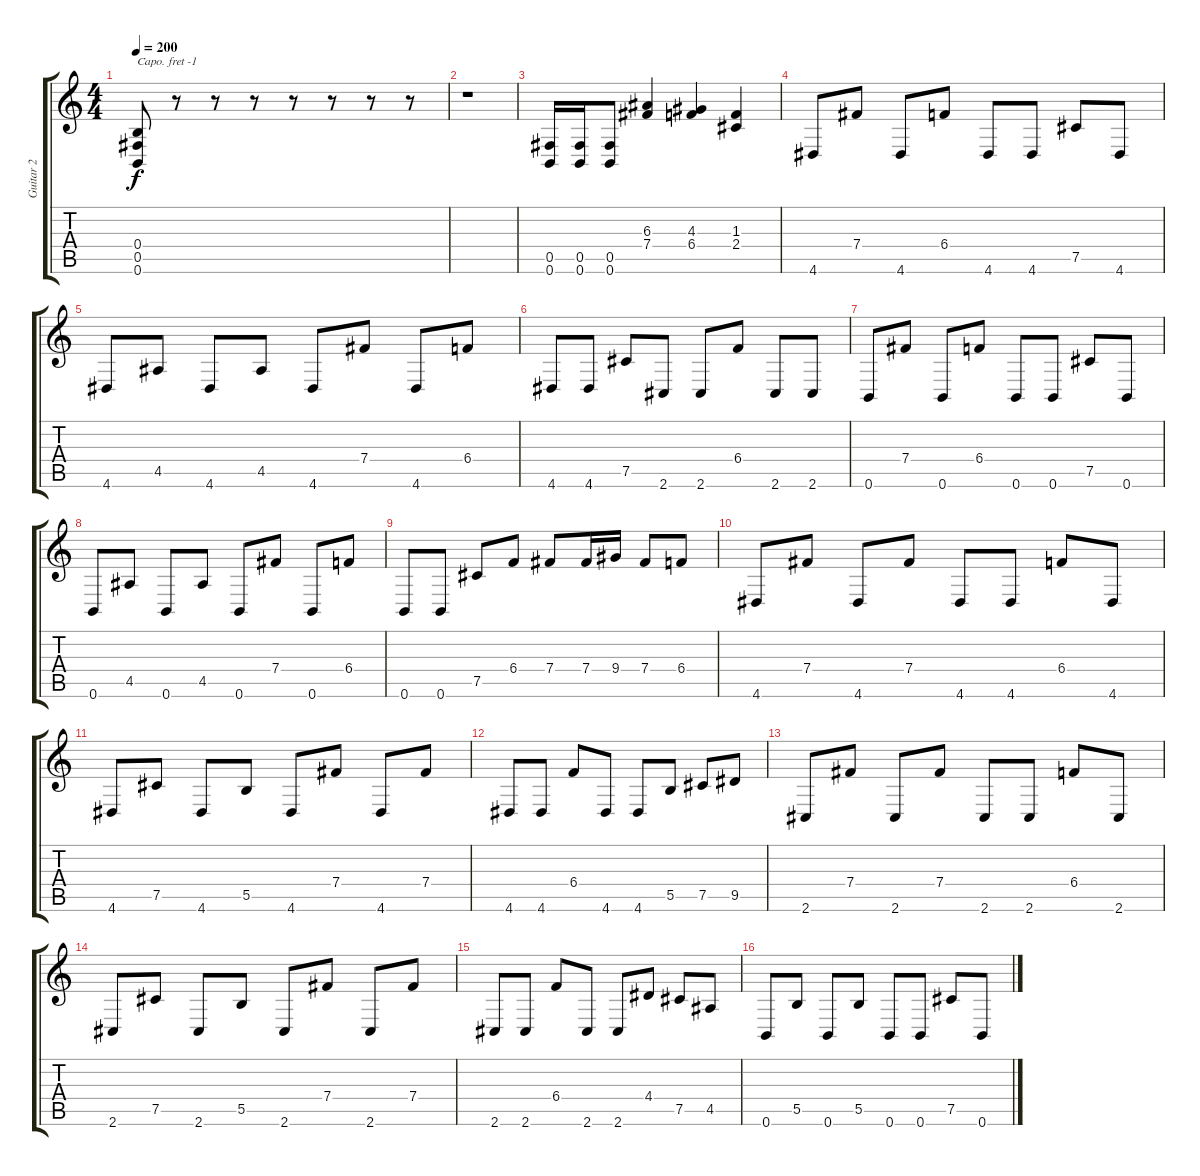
\track ("Guitar 2" "Guitar 2") {instrument distortionguitar}
\staff {score tabs}
\capo -1
\tuning (D4 A3 F3 C3 G2 C2) {hide}
\ts (4 4)
\tempo 200
\clef g2
\ks c
(0.4 0.5 0.6).8{dy f} r.8 r.8 r.8 r.8 r.8 r.8 r.8 |
r.1 |
(0.5 0.6).16 (0.5 0.6).16 (0.5 0.6).8 (6.3 7.4).4 (4.3 6.4).4 (1.3 2.4).4 |
4.6.8 7.4.8 4.6.8 6.4.8 4.6.8 4.6.8 7.5.8 4.6.8 |
4.6.8 4.5.8 4.6.8 4.5.8 4.6.8 7.4.8 4.6.8 6.4.8 |
4.6.8 4.6.8 7.5.8 2.6.8 2.6.8 6.4.8 2.6.8 2.6.8 |
0.6.8 7.4.8 0.6.8 6.4.8 0.6.8 0.6.8 7.5.8 0.6.8 |
0.6.8 4.5.8 0.6.8 4.5.8 0.6.8 7.4.8 0.6.8 6.4.8 |
0.6.8 0.6.8 7.5.8 6.4.8 7.4.8 7.4.16 9.4.16 7.4.8 6.4.8 |
4.6.8 7.4.8 4.6.8 7.4.8 4.6.8 4.6.8 6.4.8 4.6.8 |
4.6.8 7.5.8 4.6.8 5.5.8 4.6.8 7.4.8 4.6.8 7.4.8 |
4.6.8 4.6.8 6.4.8 4.6.8 4.6.8 5.5.8 7.5.8 9.5.8 |
2.6.8 7.4.8 2.6.8 7.4.8 2.6.8 2.6.8 6.4.8 2.6.8 |
2.6.8 7.5.8 2.6.8 5.5.8 2.6.8 7.4.8 2.6.8 7.4.8 |
2.6.8 2.6.8 6.4.8 2.6.8 2.6.8 4.4.8 7.5.8 4.5.8 |
0.6.8 5.5.8 0.6.8 5.5.8 0.6.8 0.6.8 7.5.8 0.6.8
